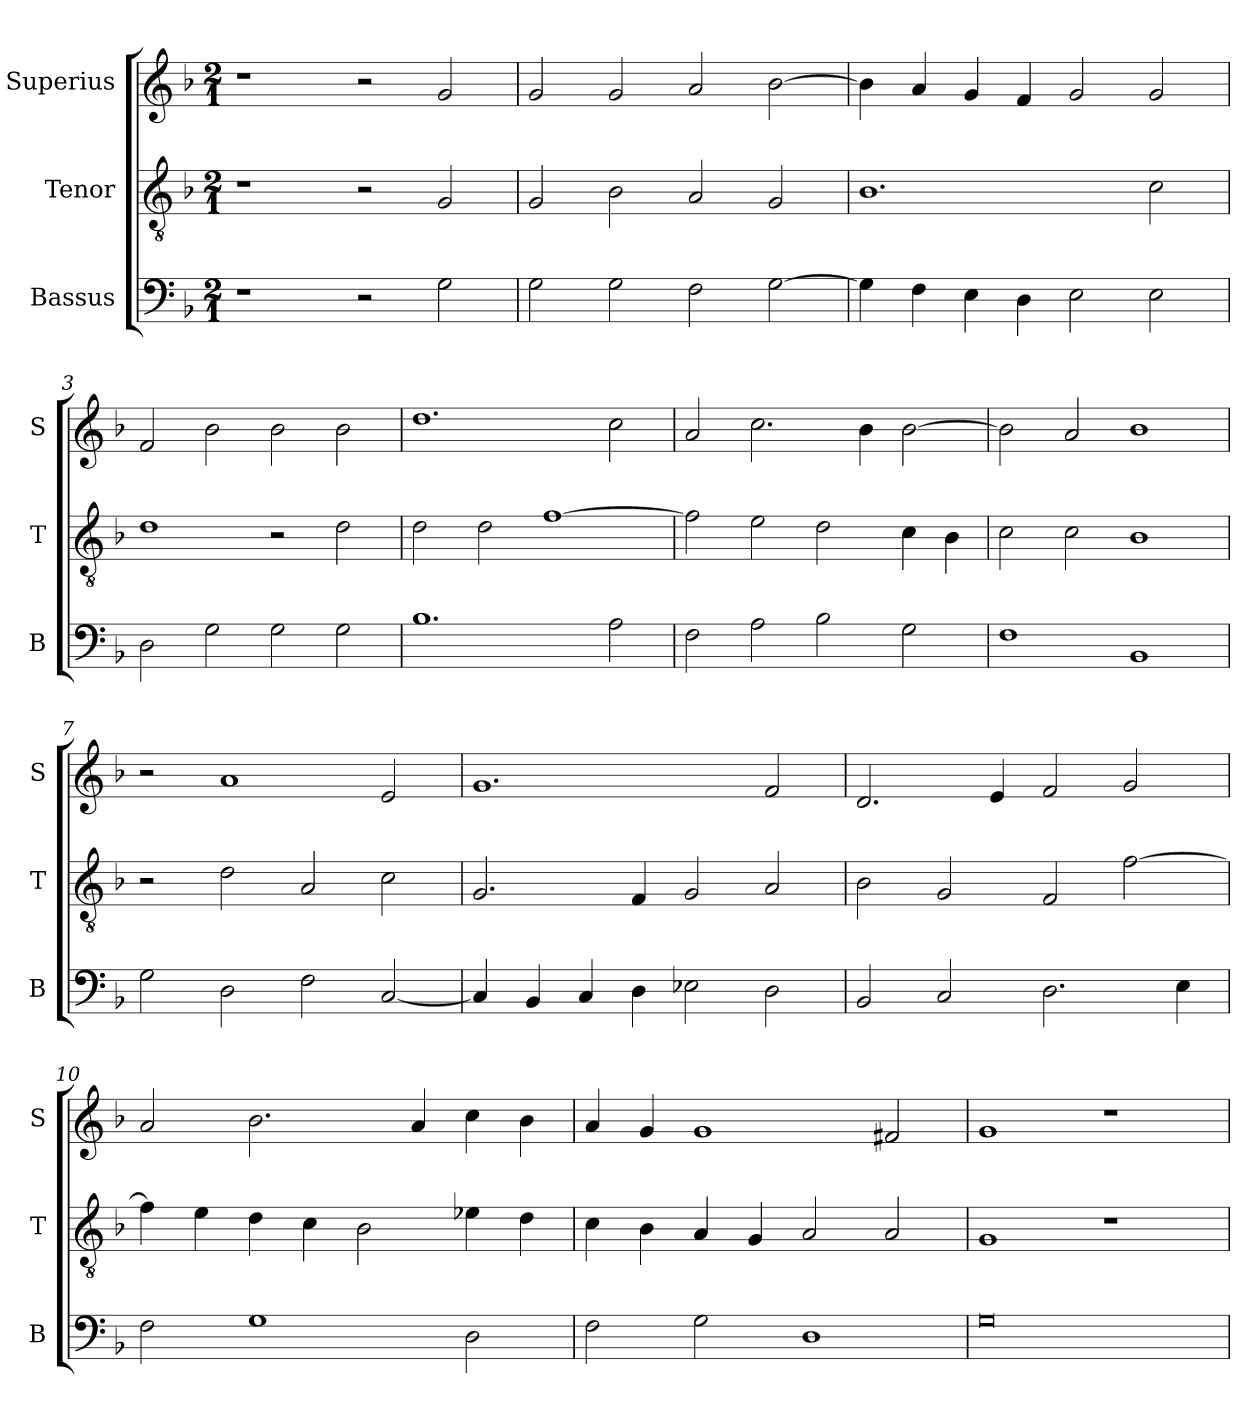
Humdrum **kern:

**kern	**kern	**kern
*part3	*part2	*part1
*staff3	*staff2	*staff1
*I"Bassus	*I"Tenor	*I"Superius
*I'B	*I'T	*I'S
*clefF4	*clefGv2	*clefG2
*k[b-]	*k[b-]	*k[b-]
*F:	*F:	*F:
*M2/1	*M2/1	*M2/1
=	=	=
1r	1r	1r
2r	2r	2r
2G	2G	2g
=1	=1	=1
2G	2G	2g
2G	2B-	2g
2F	2A	2a
[2G	2G	[2b-
=2	=2	=2
4G]	1.B-	4b-]
4F	.	4a
4E	.	4g
4D	.	4f
2E	.	2g
2E	2c	2g
=3	=3	=3
2D	1d	2f
2G	.	2b-
2G	2r	2b-
2G	2d	2b-
=4	=4	=4
1.B-	2d	1.dd
.	2d	.
.	[1f	.
2A	.	2cc
=5	=5	=5
2F	2f]	2a
2A	2e	2.cc
2B-	2d	.
.	.	4b-
2G	4c	[2b-
.	4B-	.
=6	=6	=6
1F	2c	2b-]
.	2c	2a
1BB-	1B-	1b-
=7	=7	=7
2G	2r	2r
2D	2d	1a
2F	2A	.
[2C	2c	2e
=8	=8	=8
4C]	2.G	1.g
4BB-	.	.
4C	.	.
4D	4F	.
2E-X	2G	.
2D	2A	2f
=9	=9	=9
2BB-	2B-	2.d
2C	2G	.
.	.	4e
2.D	2F	2f
.	[2f	2g
4E	.	.
=10	=10	=10
2F	4f]	2a
.	4e	.
1G	4d	2.b-
.	4c	.
.	2B-	.
.	.	4a
2D	4e-X	4cc
.	4d	4b-
=11	=11	=11
2F	4c	4a
.	4B-	4g
2G	4A	1g
.	4G	.
1D	2A	.
.	2A	2f#X
=12	=12	=12
0G	1G	1g
.	1r	1r
=	=	=
*-	*-	*-
